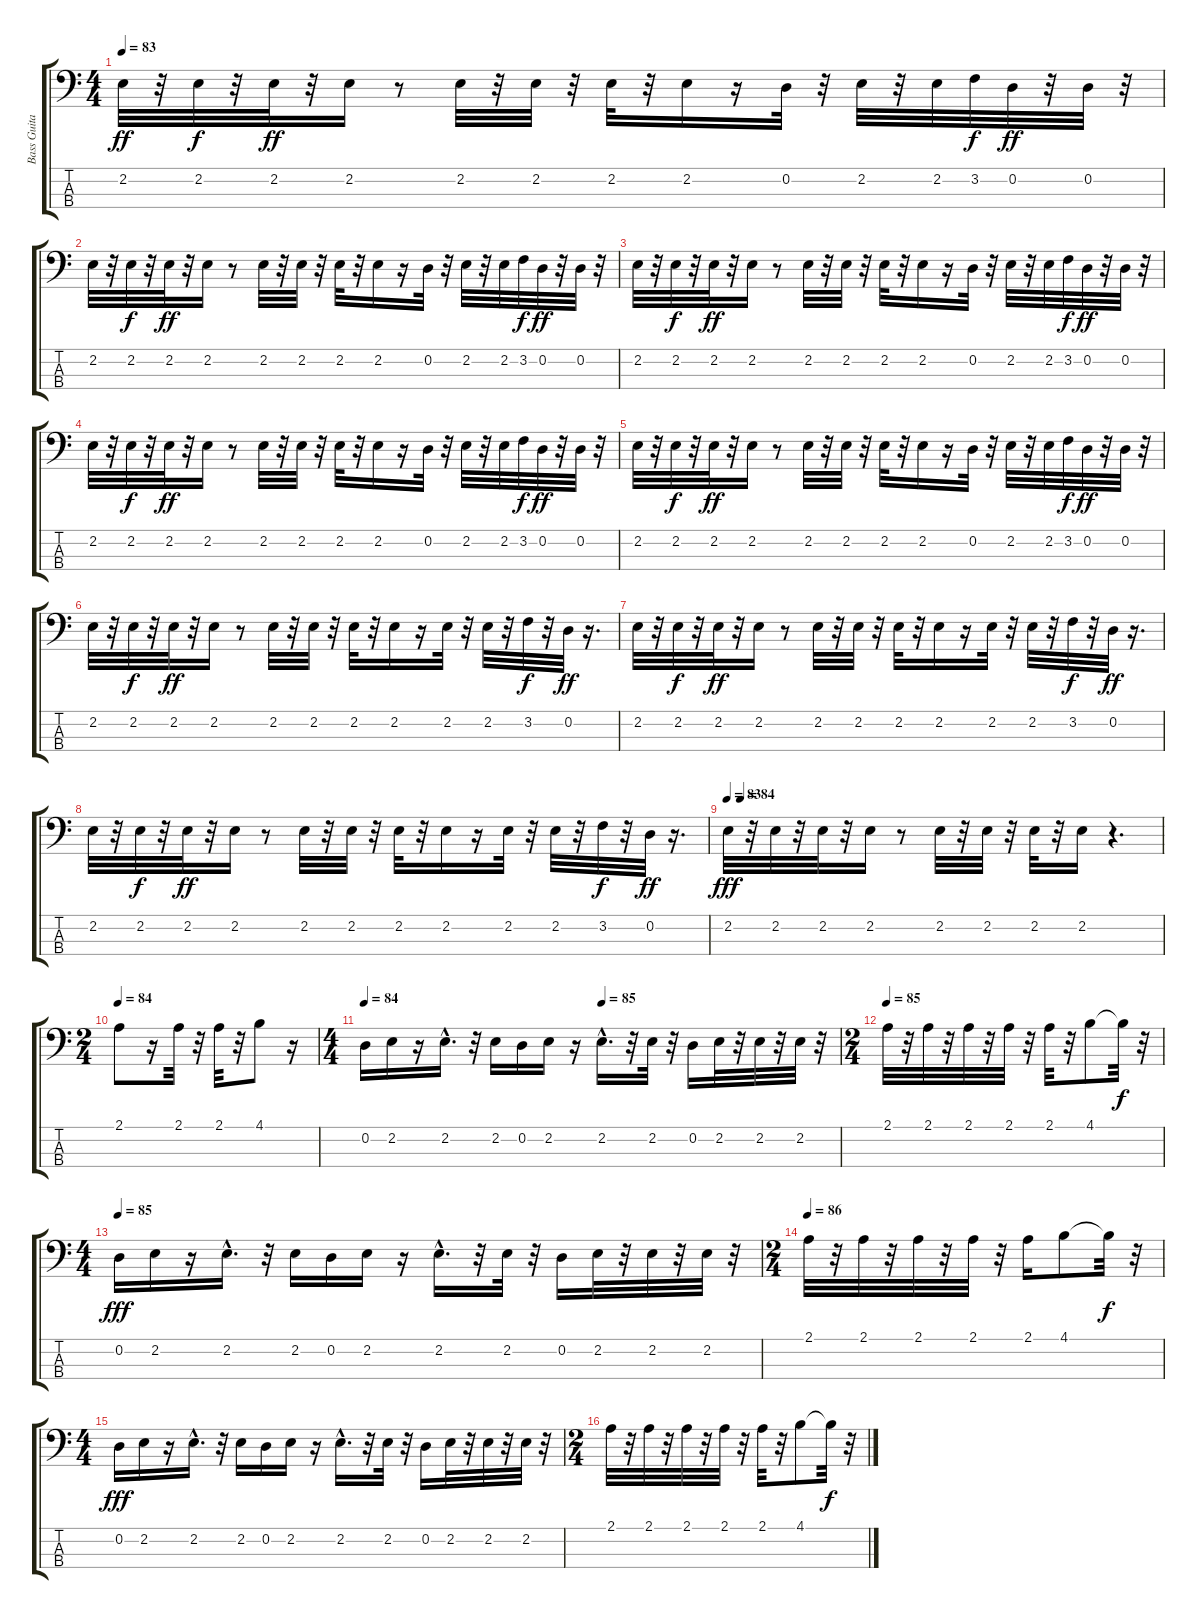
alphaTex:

\track ("Bass Guitar" "Bass Guita") {instrument electricbassfinger}
\staff {score tabs}
\tuning (G2 D2 A1 D1) {hide}
\ts (4 4)
\tempo 83
\clef f4
\ks c
2.2.32{dy ff} r.32 2.2.32{dy f} r.32 2.2.32{dy ff} r.32 2.2.16 r.8 2.2.32 r.32 2.2.32 r.32 2.2.32 r.32 2.2.16 r.16 0.2.32 r.32 2.2.32 r.32 2.2.32 3.2.32{dy f} 0.2.32{dy ff} r.32 0.2.32 r.32 |
2.2.32 r.32 2.2.32{dy f} r.32 2.2.32{dy ff} r.32 2.2.16 r.8 2.2.32 r.32 2.2.32 r.32 2.2.32 r.32 2.2.16 r.16 0.2.32 r.32 2.2.32 r.32 2.2.32 3.2.32{dy f} 0.2.32{dy ff} r.32 0.2.32 r.32 |
2.2.32 r.32 2.2.32{dy f} r.32 2.2.32{dy ff} r.32 2.2.16 r.8 2.2.32 r.32 2.2.32 r.32 2.2.32 r.32 2.2.16 r.16 0.2.32 r.32 2.2.32 r.32 2.2.32 3.2.32{dy f} 0.2.32{dy ff} r.32 0.2.32 r.32 |
2.2.32 r.32 2.2.32{dy f} r.32 2.2.32{dy ff} r.32 2.2.16 r.8 2.2.32 r.32 2.2.32 r.32 2.2.32 r.32 2.2.16 r.16 0.2.32 r.32 2.2.32 r.32 2.2.32 3.2.32{dy f} 0.2.32{dy ff} r.32 0.2.32 r.32 |
2.2.32 r.32 2.2.32{dy f} r.32 2.2.32{dy ff} r.32 2.2.16 r.8 2.2.32 r.32 2.2.32 r.32 2.2.32 r.32 2.2.16 r.16 0.2.32 r.32 2.2.32 r.32 2.2.32 3.2.32{dy f} 0.2.32{dy ff} r.32 0.2.32 r.32 |
2.2.32 r.32 2.2.32{dy f} r.32 2.2.32{dy ff} r.32 2.2.16 r.8 2.2.32 r.32 2.2.32 r.32 2.2.32 r.32 2.2.16 r.16 2.2.32 r.32 2.2.32 r.32 3.2.32{dy f} r.32 0.2.32{dy ff} r.16{d} |
2.2.32 r.32 2.2.32{dy f} r.32 2.2.32{dy ff} r.32 2.2.16 r.8 2.2.32 r.32 2.2.32 r.32 2.2.32 r.32 2.2.16 r.16 2.2.32 r.32 2.2.32 r.32 3.2.32{dy f} r.32 0.2.32{dy ff} r.16{d} |
2.2.32 r.32 2.2.32{dy f} r.32 2.2.32{dy ff} r.32 2.2.16 r.8 2.2.32 r.32 2.2.32 r.32 2.2.32 r.32 2.2.16 r.16 2.2.32 r.32 2.2.32 r.32 3.2.32{dy f} r.32 0.2.32{dy ff} r.16{d} |
\tempo 83
\tempo (84 0.03125)
2.2.32{dy fff} r.32 2.2.32 r.32 2.2.32 r.32 2.2.16 r.8 2.2.32 r.32 2.2.32 r.32 2.2.32 r.32 2.2.16 r.4{d} |
\ts (2 4)
\tempo 84
2.1.8 r.16 2.1.32 r.32 2.1.32 r.32 4.1.8 r.16 |
\ts (4 4)
\tempo 84
\tempo (85 0.5)
0.2.16 2.2.16 r.16 2.2{hac}.16{d} r.32 2.2.16 0.2.16 2.2.16 r.16 2.2{hac}.16{d} r.32 2.2.32 r.32 0.2.16 2.2.32 r.32 2.2.32 r.32 2.2.32 r.32 |
\ts (2 4)
\tempo 85
2.1.32 r.32 2.1.32 r.32 2.1.32 r.32 2.1.32 r.32 2.1.32 r.32 4.1.8 4.1{t}.32{dy f} r.32 |
\ts (4 4)
\tempo 85
0.2.16{dy fff} 2.2.16 r.16 2.2{hac}.16{d} r.32 2.2.16 0.2.16 2.2.16 r.16 2.2{hac}.16{d} r.32 2.2.32 r.32 0.2.16 2.2.32 r.32 2.2.32 r.32 2.2.32 r.32 |
\ts (2 4)
\tempo 86
2.1.32 r.32 2.1.32 r.32 2.1.32 r.32 2.1.32 r.32 2.1.16 4.1.8 4.1{t}.32{dy f} r.32 |
\ts (4 4)
0.2.16{dy fff} 2.2.16 r.16 2.2{hac}.16{d} r.32 2.2.16 0.2.16 2.2.16 r.16 2.2{hac}.16{d} r.32 2.2.32 r.32 0.2.16 2.2.32 r.32 2.2.32 r.32 2.2.32 r.32 |
\ts (2 4)
2.1.32 r.32 2.1.32 r.32 2.1.32 r.32 2.1.32 r.32 2.1.32 r.32 4.1.8 4.1{t}.32{dy f} r.32
